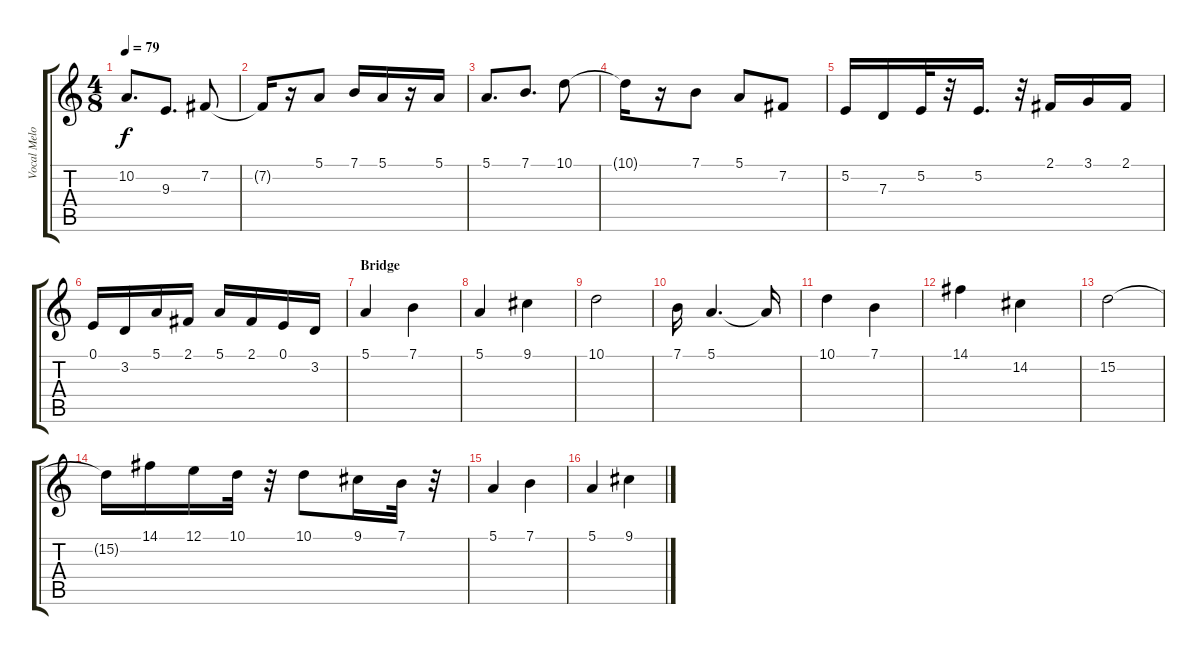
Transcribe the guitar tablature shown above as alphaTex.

\track ("Vocal Melody" "Vocal Melo") {instrument flute}
\staff {score tabs}
\tuning (E4 B3 G3 D3 A2 E2) {hide}
\ts (4 8)
\tempo 79
\clef g2
\ks c
10.2.8{d dy f} 9.3.8{d} 7.2.8 |
7.2{t}.16 r.16 5.1.8 7.1.16 5.1.16 r.16 5.1.16 |
5.1.8{d} 7.1.8{d} 10.1.8 |
10.1{t}.16 r.16 7.1.8 5.1.8 7.2.8 |
5.2.16 7.3.16 5.2.32 r.32 5.2.16{d} r.32 2.1.16 3.1.16 2.1.16 |
0.1.16 3.2.16 5.1.16 2.1.16 5.1.16 2.1.16 0.1.16 3.2.16 |
\section ("" "Bridge")
5.1.4 7.1.4 |
5.1.4 9.1.4 |
10.1.2 |
7.1.16 5.1.4{d} 5.1{t}.16 |
10.1.4 7.1.4 |
14.1.4 14.2.4 |
15.2.2 |
15.2{t}.16 14.1.16 12.1.16 10.1.32 r.32 10.1.8 9.1.16 7.1.32 r.32 |
5.1.4 7.1.4 |
5.1.4 9.1.4
